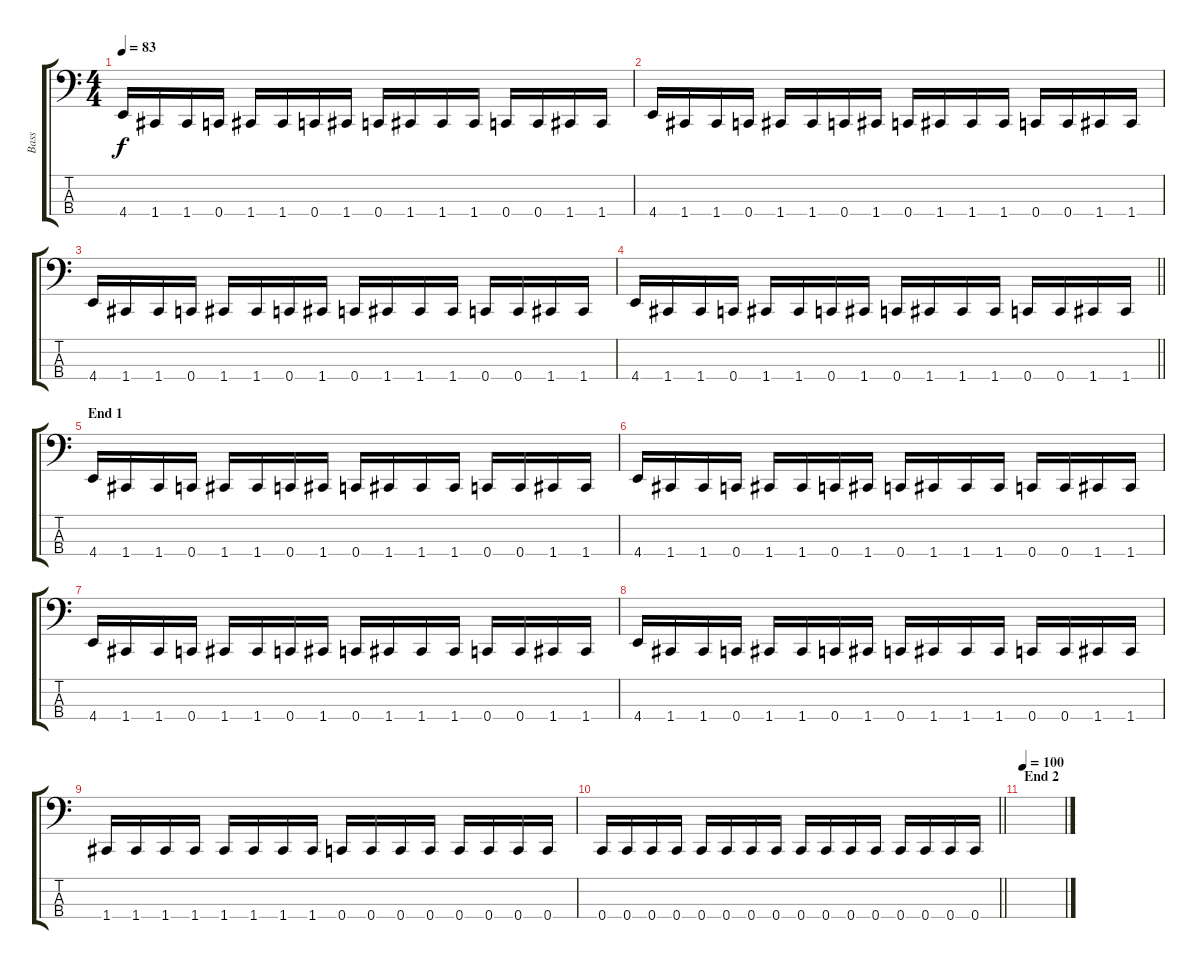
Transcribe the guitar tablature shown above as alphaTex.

\track ("Bass" "Bass") {instrument electricbassfinger}
\staff {score tabs}
\tuning (F2 C2 G1 C1) {hide}
\ts (4 4)
\tempo 83
\clef f4
\ks c
4.4.16{dy f} 1.4.16 1.4.16 0.4.16 1.4.16 1.4.16 0.4.16 1.4.16 0.4.16 1.4.16 1.4.16 1.4.16 0.4.16 0.4.16 1.4.16 1.4.16 |
4.4.16 1.4.16 1.4.16 0.4.16 1.4.16 1.4.16 0.4.16 1.4.16 0.4.16 1.4.16 1.4.16 1.4.16 0.4.16 0.4.16 1.4.16 1.4.16 |
4.4.16 1.4.16 1.4.16 0.4.16 1.4.16 1.4.16 0.4.16 1.4.16 0.4.16 1.4.16 1.4.16 1.4.16 0.4.16 0.4.16 1.4.16 1.4.16 |
\barLineRight lightlight
4.4.16 1.4.16 1.4.16 0.4.16 1.4.16 1.4.16 0.4.16 1.4.16 0.4.16 1.4.16 1.4.16 1.4.16 0.4.16 0.4.16 1.4.16 1.4.16 |
\section ("" "End 1")
4.4.16 1.4.16 1.4.16 0.4.16 1.4.16 1.4.16 0.4.16 1.4.16 0.4.16 1.4.16 1.4.16 1.4.16 0.4.16 0.4.16 1.4.16 1.4.16 |
4.4.16 1.4.16 1.4.16 0.4.16 1.4.16 1.4.16 0.4.16 1.4.16 0.4.16 1.4.16 1.4.16 1.4.16 0.4.16 0.4.16 1.4.16 1.4.16 |
4.4.16 1.4.16 1.4.16 0.4.16 1.4.16 1.4.16 0.4.16 1.4.16 0.4.16 1.4.16 1.4.16 1.4.16 0.4.16 0.4.16 1.4.16 1.4.16 |
4.4.16 1.4.16 1.4.16 0.4.16 1.4.16 1.4.16 0.4.16 1.4.16 0.4.16 1.4.16 1.4.16 1.4.16 0.4.16 0.4.16 1.4.16 1.4.16 |
1.4.16 1.4.16 1.4.16 1.4.16 1.4.16 1.4.16 1.4.16 1.4.16 0.4.16 0.4.16 0.4.16 0.4.16 0.4.16 0.4.16 0.4.16 0.4.16 |
\barLineRight lightlight
0.4.16 0.4.16 0.4.16 0.4.16 0.4.16 0.4.16 0.4.16 0.4.16 0.4.16 0.4.16 0.4.16 0.4.16 0.4.16 0.4.16 0.4.16 0.4.16 |
\section ("" "End 2")
\tempo 100
